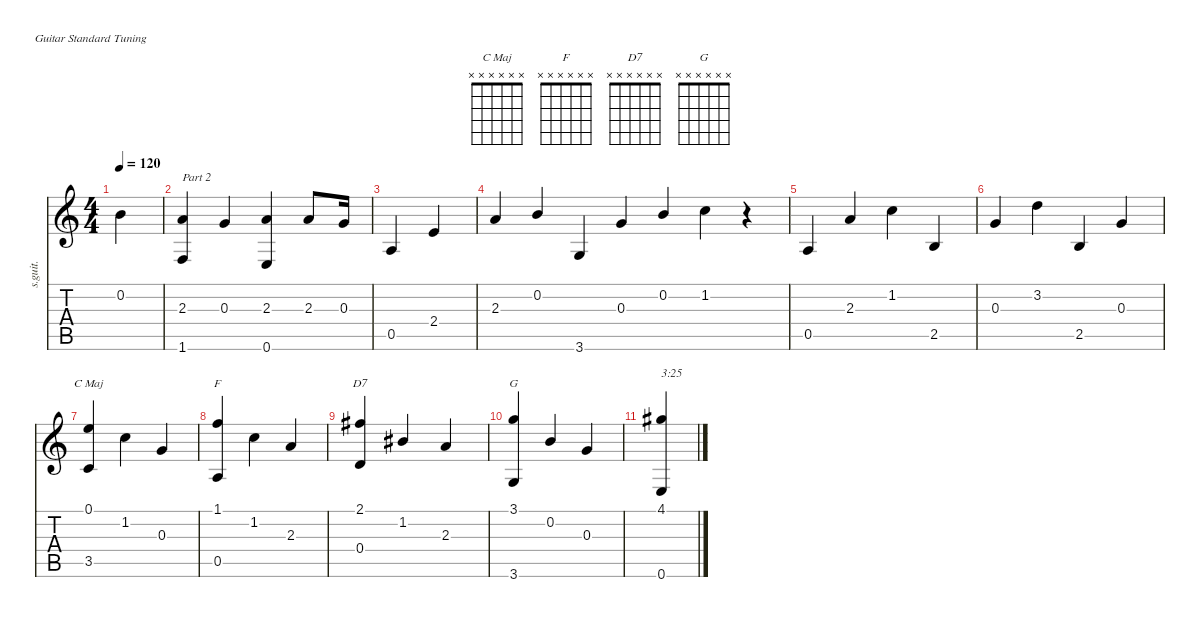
\defaultSystemsLayout 4
\hideDynamics
\bracketExtendMode nobrackets
\otherSystemsTrackNameOrientation horizontal
\track ("Track 1" "s.guit.") {instrument acousticguitarsteel}
\staff {score tabs}
\tuning (E4 B3 G3 D3 A2 E2)
\chord ("C Maj" x x x x x x)
\chord ("F" x x x x x x)
\chord ("D7" x x x x x x)
\chord ("G" x x x x x x)
\ts (4 4)
\tempo 120
\clef g2
\ks c
0.2.4{dy mf beam Down} |
(1.6 2.3).4{txt "Part 2" beam Up} 0.3.4{beam Up} (2.3 0.6).4{beam Up} 2.3.8{beam Up} 0.3.16{beam Up} |
0.5.4{beam Up} 2.4.4{beam Up} |
2.3.4{beam Up} 0.2.4{beam Up} 3.6.4{beam Up} 0.3.4{beam Up} 0.2.4{beam Up} 1.2.4{beam Down} r.4{beam Down} |
0.5.4{beam Up} 2.3.4{beam Up} 1.2.4{beam Down} 2.5.4{beam Up} |
0.3.4{beam Up} 3.2.4{beam Down} 2.5.4{beam Up} 0.3.4{beam Up} |
(3.5 0.1).4{ch "C Maj" beam Up} 1.2.4{beam Down} 0.3.4{beam Up} |
(0.5 1.1).4{ch "F" beam Up} 1.2.4{beam Down} 2.3.4{beam Up} |
(0.4 2.1{acc #}).4{ch "D7" beam Up} 1.2{acc #}.4{beam Up} 2.3.4{beam Up} |
(3.6 3.1).4{ch "G" beam Up} 0.2.4{beam Up} 0.3.4{beam Up} |
(4.1{acc #} 0.6).4{txt "3:25" beam Up}
